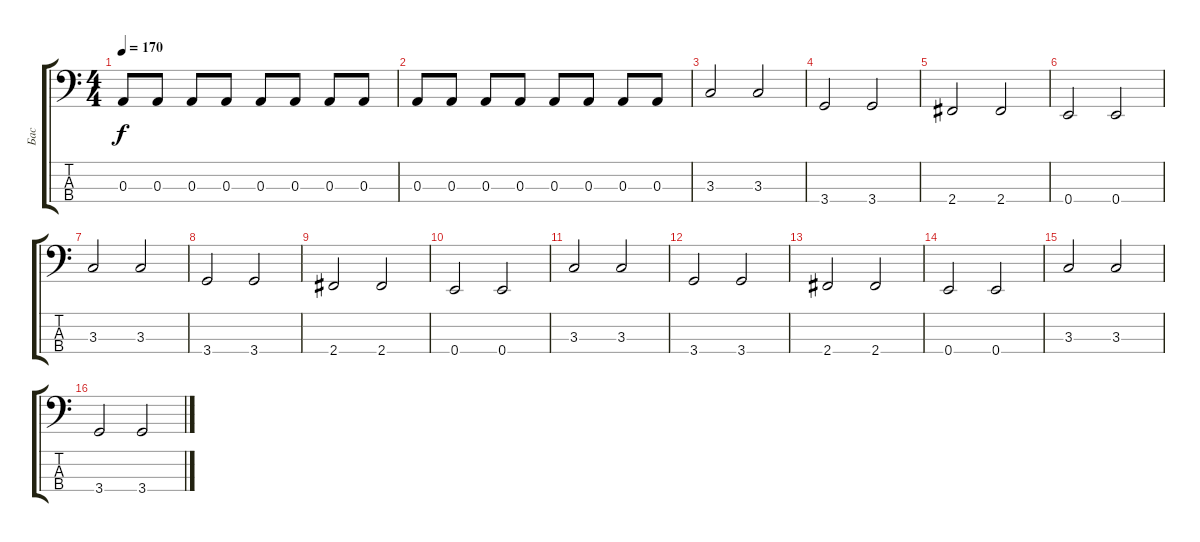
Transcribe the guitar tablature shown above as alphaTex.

\track ("Бас" "Бас") {instrument electricbasspick}
\staff {score tabs}
\tuning (G2 D2 A1 E1) {hide}
\ts (4 4)
\tempo 170
\clef f4
\ks c
0.3.8{dy f} 0.3.8 0.3.8 0.3.8 0.3.8 0.3.8 0.3.8 0.3.8 |
0.3.8 0.3.8 0.3.8 0.3.8 0.3.8 0.3.8 0.3.8 0.3.8 |
3.3.2 3.3.2 |
3.4.2 3.4.2 |
2.4.2 2.4.2 |
0.4.2 0.4.2 |
3.3.2 3.3.2 |
3.4.2 3.4.2 |
2.4.2 2.4.2 |
0.4.2 0.4.2 |
3.3.2 3.3.2 |
3.4.2 3.4.2 |
2.4.2 2.4.2 |
0.4.2 0.4.2 |
3.3.2 3.3.2 |
3.4.2 3.4.2
